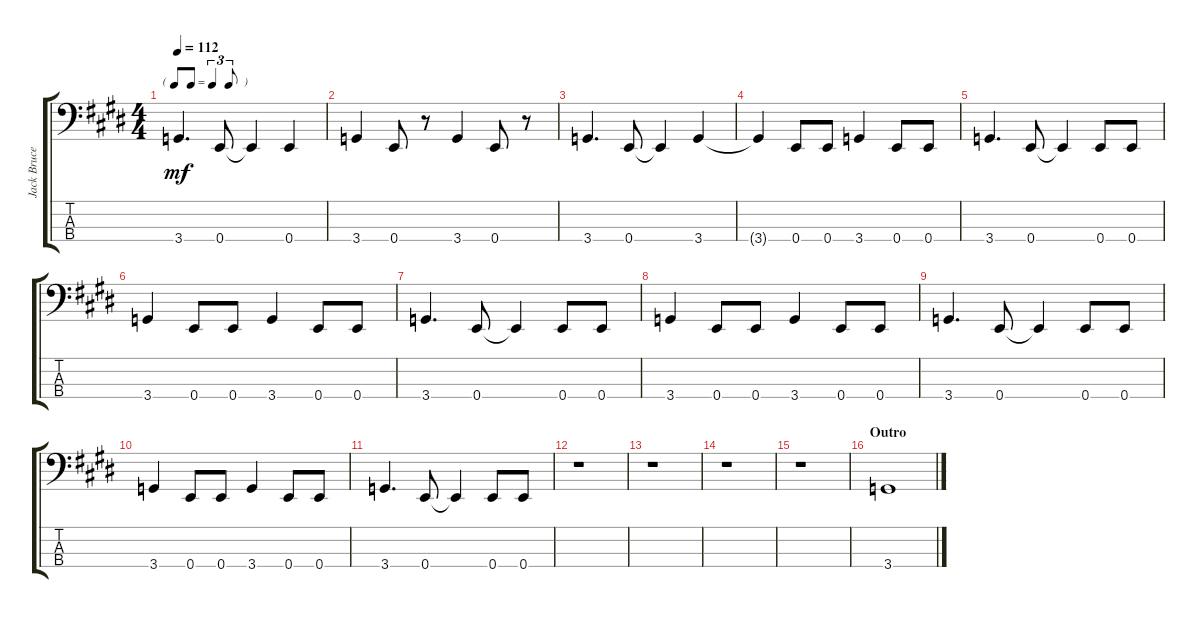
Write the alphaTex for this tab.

\track ("Jack Bruce - Bass" "Jack Bruce") {instrument electricbassfinger}
\staff {score tabs}
\tuning (G2 D2 A1 E1) {hide}
\ts (4 4)
\tf triplet8th
\tempo 112
\clef f4
\ks e
3.4.4{d dy mf} 0.4.8 0.4{t}.4 0.4.4 |
3.4.4 0.4.8 r.8 3.4.4 0.4.8 r.8 |
3.4.4{d} 0.4.8 0.4{t}.4 3.4.4 |
3.4{t}.4 0.4.8 0.4.8 3.4.4 0.4.8 0.4.8 |
3.4.4{d} 0.4.8 0.4{t}.4 0.4.8 0.4.8 |
3.4.4 0.4.8 0.4.8 3.4.4 0.4.8 0.4.8 |
3.4.4{d} 0.4.8 0.4{t}.4 0.4.8 0.4.8 |
3.4.4 0.4.8 0.4.8 3.4.4 0.4.8 0.4.8 |
3.4.4{d} 0.4.8 0.4{t}.4 0.4.8 0.4.8 |
3.4.4 0.4.8 0.4.8 3.4.4 0.4.8 0.4.8 |
3.4.4{d} 0.4.8 0.4{t}.4 0.4.8 0.4.8 |
r.1 |
r.1 |
r.1 |
r.1 |
\section ("" "Outro")
3.4.1
